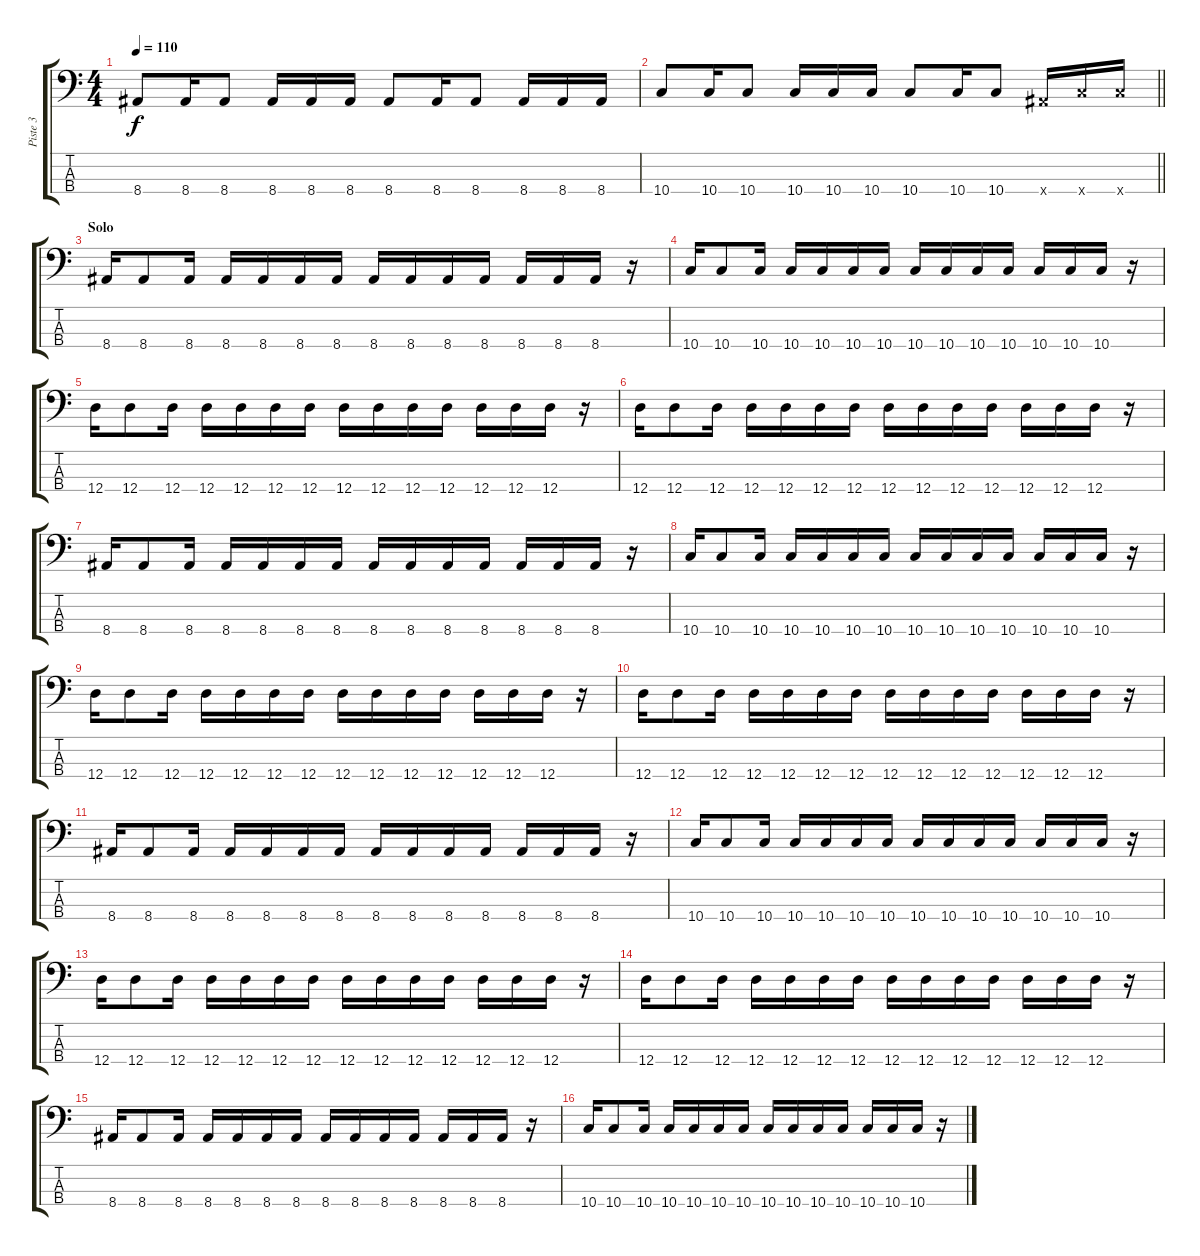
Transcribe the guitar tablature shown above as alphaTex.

\track ("Piste 3" "Piste 3") {instrument electricbassfinger}
\staff {score tabs}
\tuning (G2 D2 A1 D1) {hide}
\ts (4 4)
\tempo 110
\clef f4
\ks c
8.4.8{dy f} 8.4.16 8.4.8 8.4.16 8.4.16 8.4.16 8.4.8 8.4.16 8.4.8 8.4.16 8.4.16 8.4.16 |
\barLineRight lightlight
10.4.8 10.4.16 10.4.8 10.4.16 10.4.16 10.4.16 10.4.8 10.4.16 10.4.8 8.4{x}.16 10.4{x}.16 10.4{x}.16 |
\section ("" "Solo")
8.4.16 8.4.8 8.4.16 8.4.16 8.4.16 8.4.16 8.4.16 8.4.16 8.4.16 8.4.16 8.4.16 8.4.16 8.4.16 8.4.16 r.16 |
10.4.16 10.4.8 10.4.16 10.4.16 10.4.16 10.4.16 10.4.16 10.4.16 10.4.16 10.4.16 10.4.16 10.4.16 10.4.16 10.4.16 r.16 |
12.4.16 12.4.8 12.4.16 12.4.16 12.4.16 12.4.16 12.4.16 12.4.16 12.4.16 12.4.16 12.4.16 12.4.16 12.4.16 12.4.16 r.16 |
12.4.16 12.4.8 12.4.16 12.4.16 12.4.16 12.4.16 12.4.16 12.4.16 12.4.16 12.4.16 12.4.16 12.4.16 12.4.16 12.4.16 r.16 |
8.4.16 8.4.8 8.4.16 8.4.16 8.4.16 8.4.16 8.4.16 8.4.16 8.4.16 8.4.16 8.4.16 8.4.16 8.4.16 8.4.16 r.16 |
10.4.16 10.4.8 10.4.16 10.4.16 10.4.16 10.4.16 10.4.16 10.4.16 10.4.16 10.4.16 10.4.16 10.4.16 10.4.16 10.4.16 r.16 |
12.4.16 12.4.8 12.4.16 12.4.16 12.4.16 12.4.16 12.4.16 12.4.16 12.4.16 12.4.16 12.4.16 12.4.16 12.4.16 12.4.16 r.16 |
12.4.16 12.4.8 12.4.16 12.4.16 12.4.16 12.4.16 12.4.16 12.4.16 12.4.16 12.4.16 12.4.16 12.4.16 12.4.16 12.4.16 r.16 |
8.4.16 8.4.8 8.4.16 8.4.16 8.4.16 8.4.16 8.4.16 8.4.16 8.4.16 8.4.16 8.4.16 8.4.16 8.4.16 8.4.16 r.16 |
10.4.16 10.4.8 10.4.16 10.4.16 10.4.16 10.4.16 10.4.16 10.4.16 10.4.16 10.4.16 10.4.16 10.4.16 10.4.16 10.4.16 r.16 |
12.4.16 12.4.8 12.4.16 12.4.16 12.4.16 12.4.16 12.4.16 12.4.16 12.4.16 12.4.16 12.4.16 12.4.16 12.4.16 12.4.16 r.16 |
12.4.16 12.4.8 12.4.16 12.4.16 12.4.16 12.4.16 12.4.16 12.4.16 12.4.16 12.4.16 12.4.16 12.4.16 12.4.16 12.4.16 r.16 |
8.4.16 8.4.8 8.4.16 8.4.16 8.4.16 8.4.16 8.4.16 8.4.16 8.4.16 8.4.16 8.4.16 8.4.16 8.4.16 8.4.16 r.16 |
10.4.16 10.4.8 10.4.16 10.4.16 10.4.16 10.4.16 10.4.16 10.4.16 10.4.16 10.4.16 10.4.16 10.4.16 10.4.16 10.4.16 r.16
